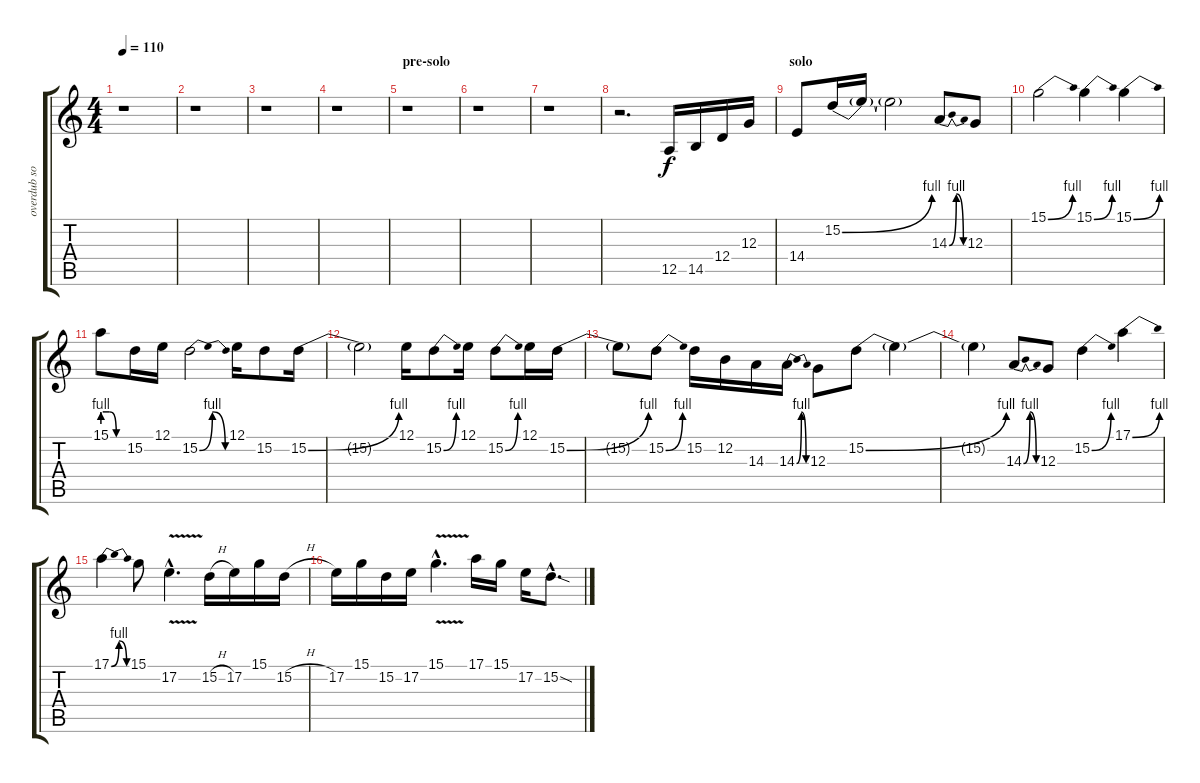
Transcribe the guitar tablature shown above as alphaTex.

\track ("overdub solo" "overdub so") {instrument sopranosax}
\staff {score tabs}
\tuning (E4 B3 G3 D3 A2 E2) {hide}
\ts (4 4)
\tempo 110
\clef g2
\ks aminor
r.1{dy f} |
r.1 |
r.1 |
r.1 |
\section ("" "pre-solo")
r.1 |
r.1 |
r.1 |
r.2{d} 12.5.16 14.5.16 12.4.16 12.3.16 |
\section ("" "solo")
14.4.8 15.2{be (bend 0 0 60 4)}.16 15.2{t}.16 15.2{t}.2 14.3{be (bendrelease 0 0 30 4 30 4 60 0)}.8 12.3.8 |
15.1{be (bend 0 0 60 4)}.2 15.1{be (bend 0 0 60 4)}.4 15.1{be (bend 0 0 60 4)}.4 |
15.1{be (custom 0 4 20 4 40 0 60 0)}.8 15.2.16 12.1.16 15.2{be (bendrelease 0 0 30 4 50 4 60 0)}.2 12.1.16 15.2.8 15.2{be (bend 0 0 60 4)}.16 |
15.2{t}.2 12.1.16 15.2{be (bend 0 0 60 4)}.8 12.1.16 15.2{be (bend 0 0 60 4)}.8 12.1.16 15.2{be (bend 0 0 60 4)}.16 |
15.2{t}.8 15.2{be (bend 0 0 60 4)}.8 15.2.16 12.2.16 14.3.16 14.3{be (bendrelease 0 0 30 4 30 4 60 0)}.16 12.3.8 15.2{be (bend 0 0 60 4)}.8 15.2{t}.4 |
15.2{t}.4 14.3{be (bendrelease 0 0 30 4 30 4 60 0)}.8 12.3.8 15.2{be (bend 0 0 60 4)}.4 17.1{be (bend 0 0 60 4)}.4 |
17.1{be (bendrelease 0 0 30 4 30 4 60 0)}.4 15.1.8 17.2{v hac}.4{d} 15.2{h}.16 17.2.16 15.1.16 15.2{h}.16 |
17.2.16 15.1.16 15.2.16 17.2.16 15.1{v hac}.4{d} 17.1.16 15.1.16 17.2.16 15.2{sod hac}.8{d}
